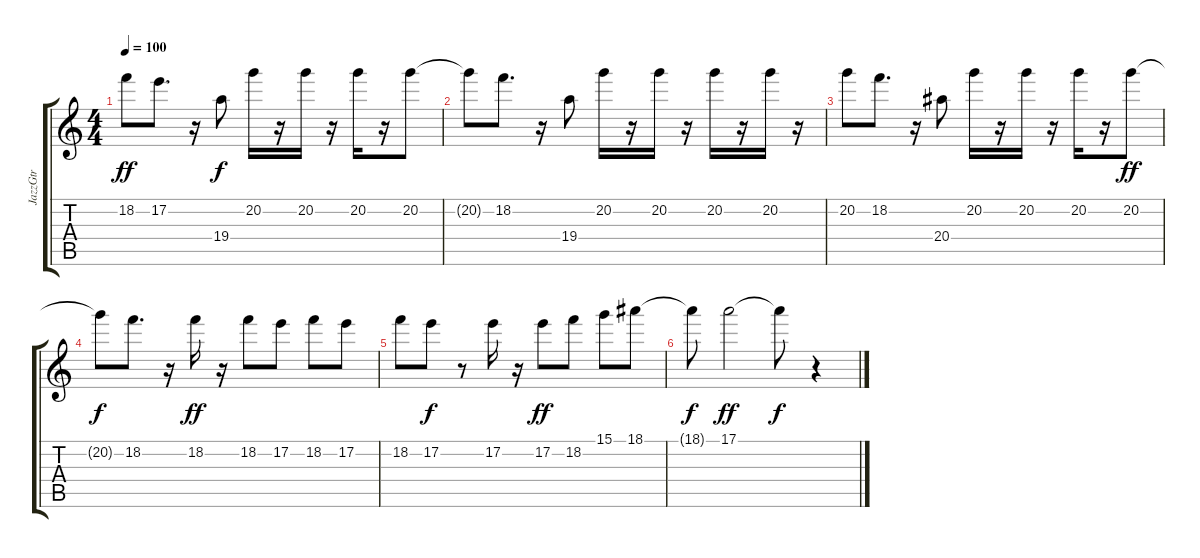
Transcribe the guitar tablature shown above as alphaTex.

\track ("JazzGtr" "JazzGtr") {instrument electricguitarjazz}
\staff {score tabs}
\tuning (E4 B3 G3 D3 A2 E2) {hide}
\ts (4 4)
\tempo 100
\clef g2
\ks c
18.2.8{dy ff} 17.2.8{d} r.16 19.4.8{dy f} 20.2.16 r.16 20.2.16 r.16 20.2.16 r.16 20.2.8 |
20.2{t}.8 18.2.8{d} r.16 19.4.8 20.2.16 r.16 20.2.16 r.16 20.2.16 r.16 20.2.16 r.16 |
20.2.8 18.2.8{d} r.16 20.4.8 20.2.16 r.16 20.2.16 r.16 20.2.16 r.16 20.2.8{dy ff} |
20.2{t}.8{dy f} 18.2.8{d} r.16 18.2.16{dy ff} r.16 18.2.8 17.2.8 18.2.8 17.2.8 |
18.2.8 17.2.8{dy f} r.8 17.2.16 r.16 17.2.8{dy ff} 18.2.8 15.1.8 18.1.8 |
18.1{t}.8{dy f} 17.1.2{dy ff} 17.1{t}.8{dy f} r.4
